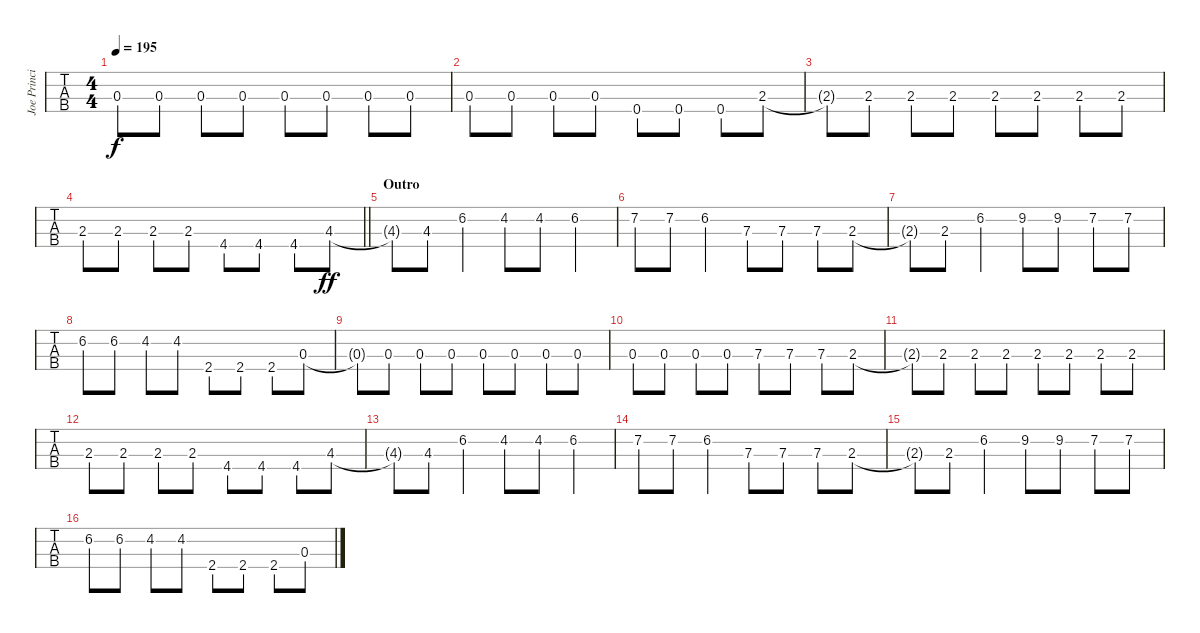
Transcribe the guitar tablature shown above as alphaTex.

\track ("Joe Principe - Bass" "Joe Princi") {instrument electricbassfinger}
\staff {tabs}
\tuning (Gb2 Db2 Ab1 Eb1) {hide}
\ts (4 4)
\tempo 195
\clef f4
\ks c
0.3{t}.8{dy f} 0.3.8 0.3.8 0.3.8 0.3.8 0.3.8 0.3.8 0.3.8 |
0.3.8 0.3.8 0.3.8 0.3.8 0.4.8 0.4.8 0.4.8 2.3.8 |
2.3{t}.8 2.3.8 2.3.8 2.3.8 2.3.8 2.3.8 2.3.8 2.3.8 |
\barLineRight lightlight
2.3.8 2.3.8 2.3.8 2.3.8 4.4.8 4.4.8 4.4.8 4.3.8{dy ff} |
\section ("" "Outro")
4.3{t}.8 4.3.8 6.2.4 4.2.8 4.2.8 6.2.4 |
7.2.8 7.2.8 6.2.4 7.3.8 7.3.8 7.3.8 2.3.8 |
2.3{t}.8 2.3.8 6.2.4 9.2.8 9.2.8 7.2.8 7.2.8 |
6.2.8 6.2.8 4.2.8 4.2.8 2.4.8 2.4.8 2.4.8 0.3.8 |
0.3{t}.8 0.3.8 0.3.8 0.3.8 0.3.8 0.3.8 0.3.8 0.3.8 |
0.3.8 0.3.8 0.3.8 0.3.8 7.3.8 7.3.8 7.3.8 2.3.8 |
2.3{t}.8 2.3.8 2.3.8 2.3.8 2.3.8 2.3.8 2.3.8 2.3.8 |
2.3.8 2.3.8 2.3.8 2.3.8 4.4.8 4.4.8 4.4.8 4.3.8 |
4.3{t}.8 4.3.8 6.2.4 4.2.8 4.2.8 6.2.4 |
7.2.8 7.2.8 6.2.4 7.3.8 7.3.8 7.3.8 2.3.8 |
2.3{t}.8 2.3.8 6.2.4 9.2.8 9.2.8 7.2.8 7.2.8 |
6.2.8 6.2.8 4.2.8 4.2.8 2.4.8 2.4.8 2.4.8 0.3.8
